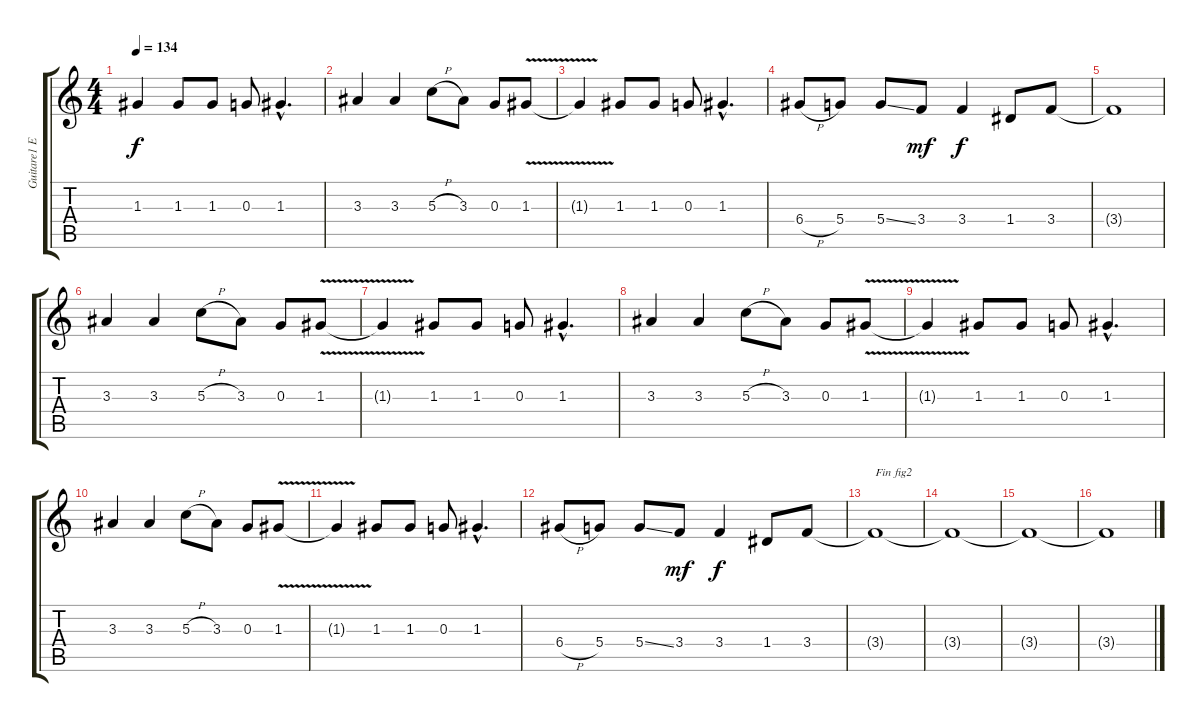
\track ("Guitare1 E" "Guitare1 E") {instrument distortionguitar}
\staff {score tabs}
\tuning (E4 B3 G3 D3 A2 E2) {hide}
\ts (4 4)
\tempo 134
\clef g2
\ks c
1.3{t}.4{dy f} 1.3.8 1.3.8 0.3.8 1.3{hac}.4{d} |
3.3.4 3.3.4 5.3{h}.8 3.3.8 0.3.8 1.3{v}.8 |
1.3{t}.4 1.3.8 1.3.8 0.3.8 1.3{hac}.4{d} |
6.4{h}.8 5.4.8 5.4{ss}.8 3.4.8{dy mf} 3.4.4{dy f} 1.4.8 3.4.8 |
3.4{t}.1 |
3.3.4 3.3.4 5.3{h}.8 3.3.8 0.3.8 1.3{v}.8 |
1.3{t}.4 1.3.8 1.3.8 0.3.8 1.3{hac}.4{d} |
3.3.4 3.3.4 5.3{h}.8 3.3.8 0.3.8 1.3{v}.8 |
1.3{t}.4 1.3.8 1.3.8 0.3.8 1.3{hac}.4{d} |
3.3.4 3.3.4 5.3{h}.8 3.3.8 0.3.8 1.3{v}.8 |
1.3{t}.4 1.3.8 1.3.8 0.3.8 1.3{hac}.4{d} |
6.4{h}.8 5.4.8 5.4{ss}.8 3.4.8{dy mf} 3.4.4{dy f} 1.4.8 3.4.8 |
3.4{t}.1{txt "Fin fig2"} |
3.4{t}.1 |
3.4{t}.1 |
3.4{t}.1
